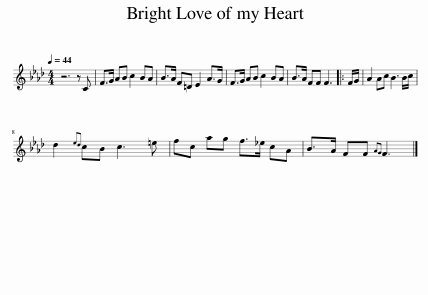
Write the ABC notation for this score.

X:1
L:1/8
Q:1/4=44
M:4/4
I:linebreak $
K:Fmin
V:1 treble
V:1
 z6 z C | F>G AB c2 BA | B>A F=D E2 A>G | F>G AB c2 BA | B>A FF F3 |: %5
 F/G/ | A2 Ac B3 B/c/ |$ d2{ed} cB c3 =e | fc ag f>_e cA | B>A FF{AG} F3 |] %10
